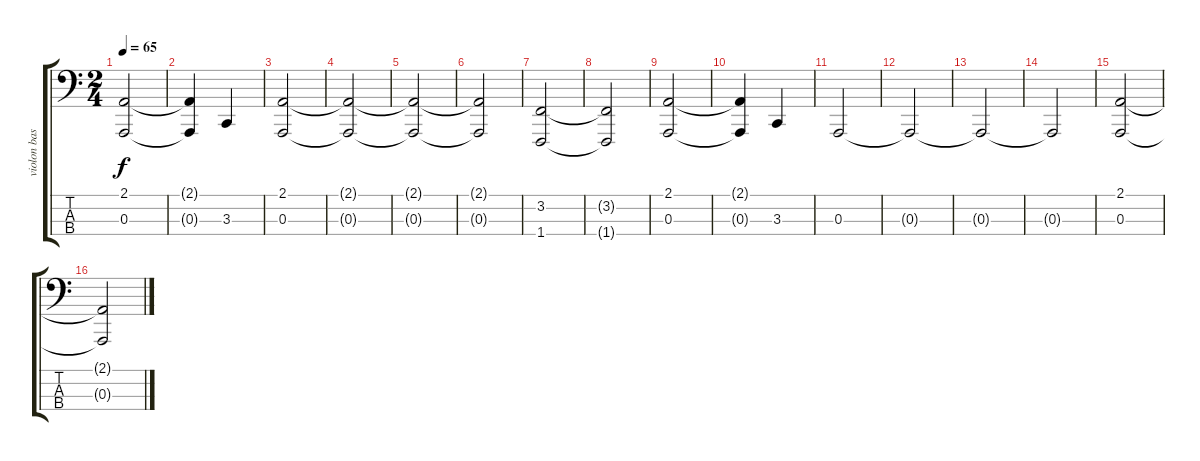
\track ("violon bass" "violon bas") {instrument stringensemble1}
\staff {score tabs}
\tuning (G2 D2 A1 E1) {hide}
\ts (2 4)
\tempo 65
\clef f4
\ks c
(2.1 0.3).2{dy f} |
(2.1{t} 0.3{t}).4 3.3.4 |
(2.1 0.3).2 |
(2.1{t} 0.3{t}).2 |
(2.1{t} 0.3{t}).2 |
(2.1{t} 0.3{t}).2 |
(3.2 1.4).2 |
(3.2{t} 1.4{t}).2 |
(2.1 0.3).2 |
(2.1{t} 0.3{t}).4 3.3.4 |
0.3.2 |
0.3{t}.2 |
0.3{t}.2 |
0.3{t}.2 |
(2.1 0.3).2 |
(2.1{t} 0.3{t}).2
